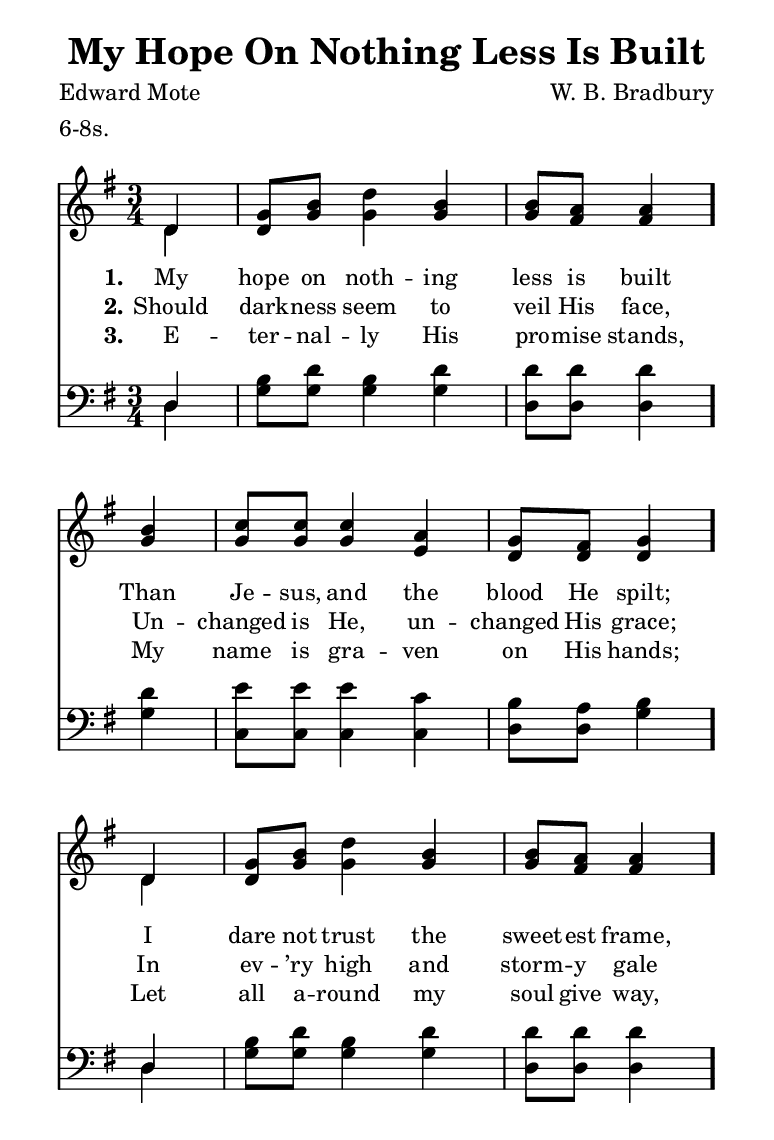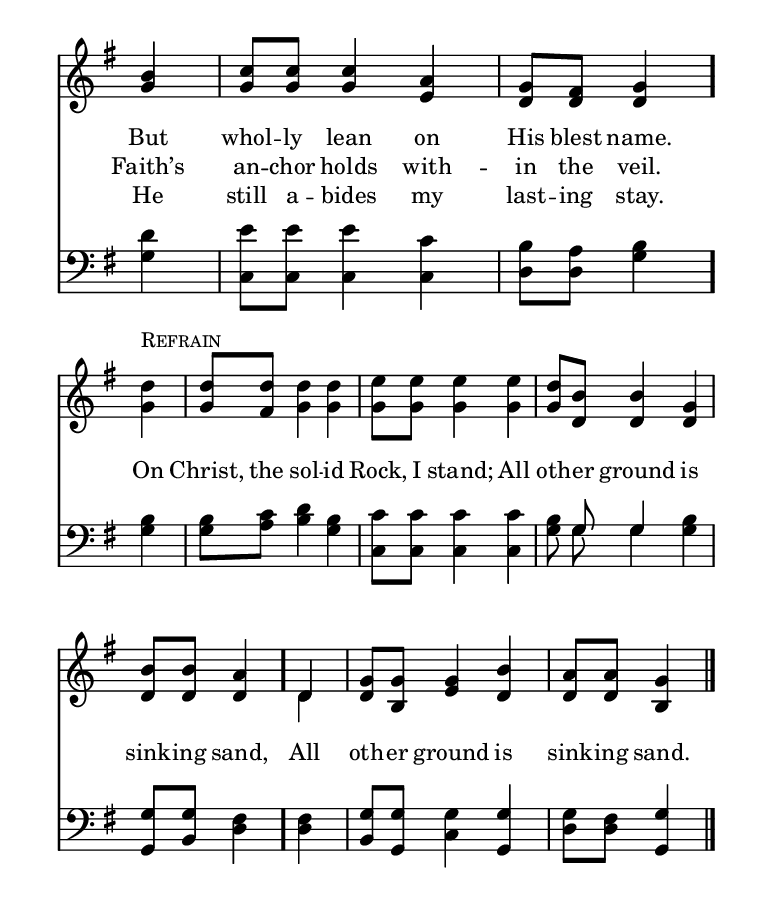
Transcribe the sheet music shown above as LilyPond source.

\include "common/global.ily"
\paper {
  \include "common/paper.ily"
  ragged-bottom = ##t
  ragged-last-bottom = ##t
  %systems-per-page = ##f
  page-count = ##f
}

\header{
  hymnnumber = "7"
  title = "My Hope On Nothing Less Is Built"
  tunename = "Foundation"
  meter = "6-8s."
  poet = "Edward Mote"
  composer = "W. B. Bradbury"
  %copyright = ""
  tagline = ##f
}

patternA = { c4 | c8 c8 c4 c4 | c8 c8 c4 } % all phrases

global = {
  \include "common/overrides.ily"
  %\autoBeamOff
  \override Staff.TimeSignature.style = #'numbered
  \time 3/4
  \once \override Score.MetronomeMark.transparent = ##t
  \tempo 4 = 66
  \key g \major
  \partial 4
  \autoBeamOff
}

notesSoprano = {
\global
\relative c' {

  \changePitch \patternA { d  | g b d b | b a a   } \bar "."
  \changePitch \patternA { b  | c c c a | g fis g } \bar "."
  \changePitch \patternA { d  | g b d b | b a a   } \bar "."
  \changePitch \patternA { b  | c c c a | g fis g } \bar "."

  << s^\markup { \small \caps "Refrain" }
  \changePitch \patternA { d' | d d d d | e e e   } \bar "." >>
  \changePitch \patternA { e  | d b b g | b b a   } \bar "."
  \changePitch \patternA { d, | g g g b | a a g   } \bar "|."

}
}

notesAlto = {
\global
\relative e' {

  \changePitch \patternA { d | d g g g   | g fis fis }
  \changePitch \patternA { g | g g g e   | d d d     }
  \changePitch \patternA { d | d g g g   | g fis fis }
  \changePitch \patternA { g | g g g e   | d d d     }

  \changePitch \patternA { g | g fis g g | g g g     }
  \changePitch \patternA { g | g d d d   | d d d     }
  \changePitch \patternA { d | d b e d   | d d b     }

}
}

notesTenor = {
\global
\relative a, {


  \changePitch \patternA { d   | b' d b d | d d d   }
  \changePitch \patternA { d   | e e e c  | b a b   }
  \changePitch \patternA { d,  | b' d b d | d d d   }
  \changePitch \patternA { d   | e e e c  | b a b   }

  \changePitch \patternA { b   | b c d b  | c c c   }
  \changePitch \patternA { c   | b g g b  | g g fis }
  \changePitch \patternA { fis | g g g g  | g fis g }

}
}

notesBass = {
\global
\relative f {


  \changePitch \patternA { d | g g g g  | d d d   }
  \changePitch \patternA { g | c, c c c | d d g   }
  \changePitch \patternA { d | g g g g  | d d d   }
  \changePitch \patternA { g | c, c c c | d d g   }

  \changePitch \patternA { g | g a b g  | c, c c  }
  \changePitch \patternA { c | g' g g g | g, b d  }
  \changePitch \patternA { d | b g c g  | d' d g, }

}
}

Refrain = \lyricmode {

  On Christ, the sol -- id Rock, I stand;
  All oth -- er ground is sink -- ing sand,
  All oth -- er ground is sink -- ing sand.

}

wordsA = \lyricmode {
\set stanza = "1."

  My hope on noth -- ing less is built
  Than Je -- sus, and the blood He spilt;
  I dare not trust the sweet -- est frame,
  But whol -- ly lean on His blest name.
}

wordsB = \lyricmode {
\set stanza = "2."

  Should dark -- ness seem to veil His face,
  Un -- changed is He, un -- changed His grace;
  In ev -- ’ry high and storm -- y gale
  Faith’s an -- chor holds with -- in the veil. \break
  \Refrain
}

wordsC = \lyricmode {
\set stanza = "3."

  E -- ter -- nal -- ly His pro -- mise stands,
  My name is gra -- ven on His hands;
  Let all a -- round my soul give way,
  He still a -- bides my last -- ing stay.
}


\score {
  \context ChoirStaff <<
    \context Staff = upper <<
      \set ChoirStaff.systemStartDelimiter = #'SystemStartBar
      \set ChoirStaff.printPartCombineTexts = ##f
      \partcombine #'(2 . 9) \notesSoprano \notesAlto
      \context NullVoice = sopranos { \voiceOne << \notesSoprano >> }
      \context NullVoice = altos { \voiceTwo << \notesAlto >> }
      \context Lyrics = one   \lyricsto sopranos \wordsA
      \context Lyrics = two   \lyricsto sopranos \wordsB
      \context Lyrics = three \lyricsto sopranos \wordsC
    >>
    \context Staff = men <<
      \clef bass
      \set ChoirStaff.printPartCombineTexts = ##f
      \partcombine #'(2 . 9) \notesTenor \notesBass
      \context NullVoice = tenors { \voiceOne << \notesTenor >> }
      \context NullVoice = basses { \voiceTwo << \notesBass >> }
    >>
  >>
  \layout {
    \include "common/layout.ily"
  }
  \midi{
    \include "common/midi.ily"
  }
}

\version "2.19.49"  % necessary for upgrading to future LilyPond versions.

% vi:set et ts=2 sw=2 ai nocindent syntax=lilypond:
